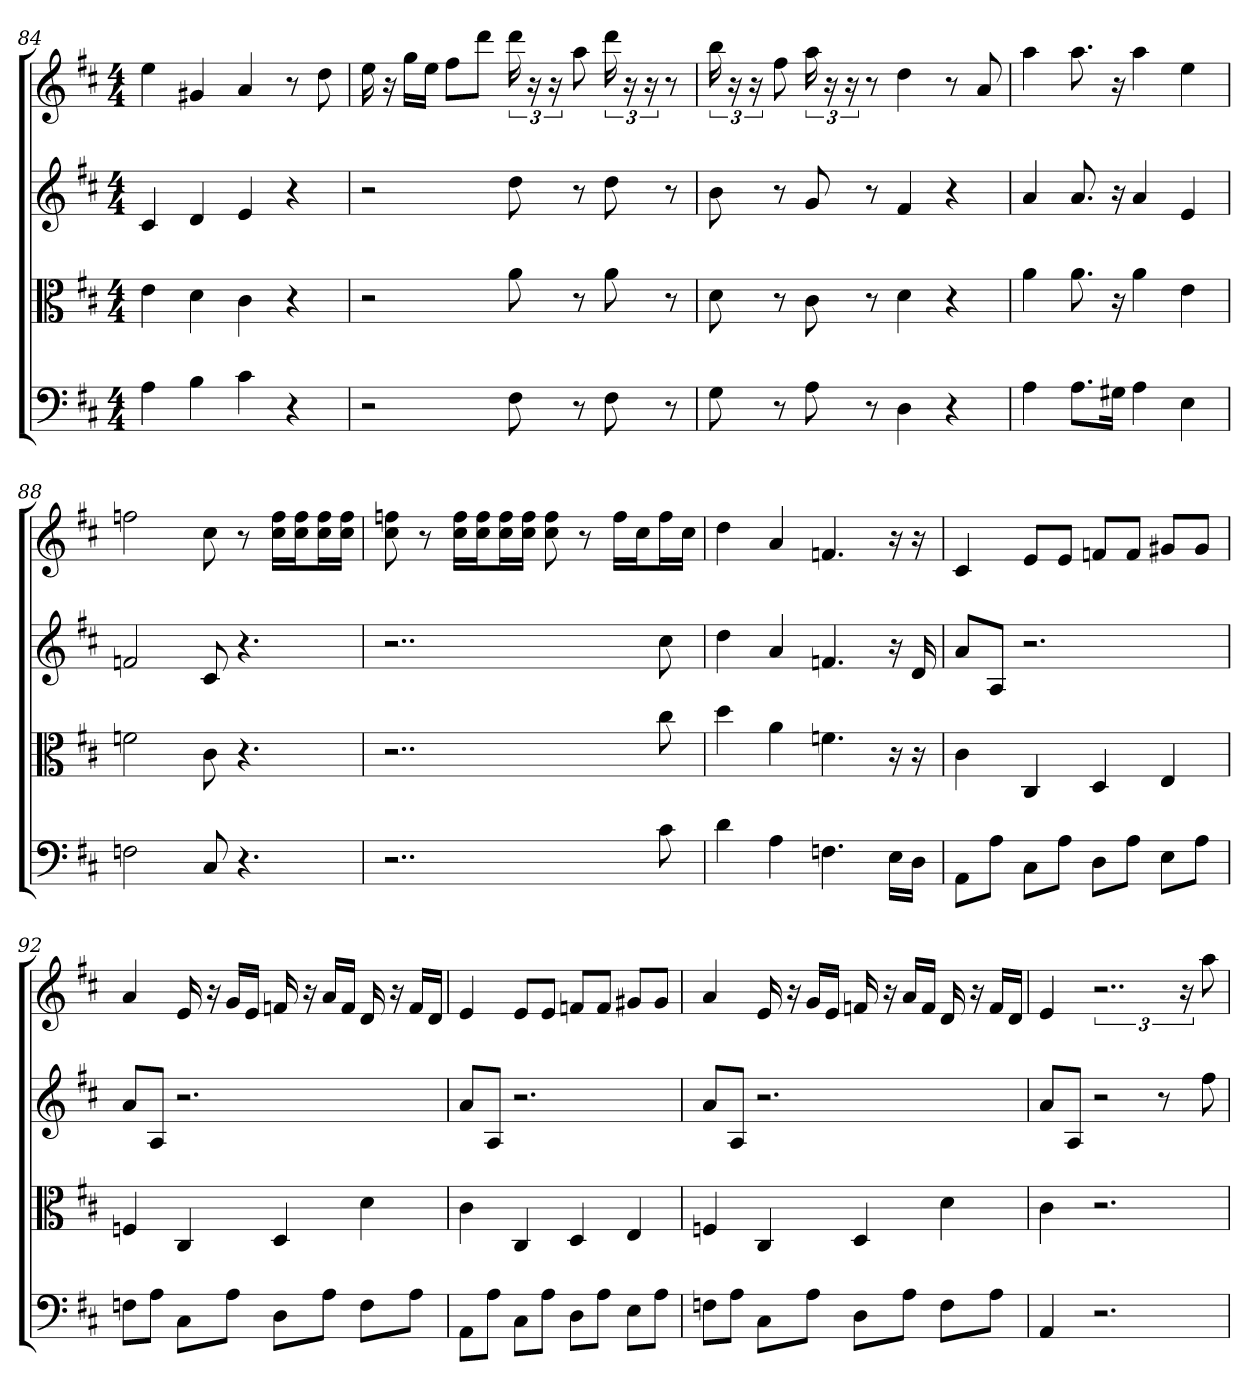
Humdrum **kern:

**kern	**kern	**kern	**kern
*part4	*part3	*part2	*part1
*staff4	*staff3	*staff2	*staff1
*clefF4	*clefC3	*clefG2	*clefG2
*k[f#c#]	*k[f#c#]	*k[f#c#]	*k[f#c#]
*D:	*D:	*D:	*D:
*M4/4	*M4/4	*M4/4	*M4/4
=84	=84	=84	=84
4A	4e	4c#	4ee
4B	4d	4d	4g#X
4c#	4c#	4e	4a
4r	4r	4r	8r
.	.	.	8dd
=85	=85	=85	=85
2r	2r	2r	16ee
.	.	.	16r
.	.	.	16gg\LL
.	.	.	16ee\JJ
.	.	.	8ff#\L
.	.	.	8ddd\J
8F#	8a	8dd	24ddd
.	.	.	24r
.	.	.	24r
8r	8r	8r	8aa
8F#	8a	8dd	24ddd
.	.	.	24r
.	.	.	24r
8r	8r	8r	8r
=86	=86	=86	=86
8G	8d	8b	24bb
.	.	.	24r
.	.	.	24r
8r	8r	8r	8ff#
8A	8c#	8g	24aa
.	.	.	24r
.	.	.	24r
8r	8r	8r	8r
4D	4d	4f#	4dd
4r	4r	4r	8r
.	.	.	8a
=87	=87	=87	=87
4A	4a	4a	4aa
8.A\L	8.a	8.a	8.aa
16G#X\Jk	16r	16r	16r
4A	4a	4a	4aa
4E	4e	4e	4ee
=88	=88	=88	=88
2Fn	2fn	2fn	2ffn
8C#	8c#	8c#	8cc#
4.r	4.r	4.r	8r
.	.	.	16cc#\ 16ff\LL
.	.	.	16cc#\ 16ff\J
.	.	.	16cc#\ 16ff\L
.	.	.	16cc#\ 16ff\JJ
=89	=89	=89	=89
2..r	2..r	2..r	8cc# 8ffn
.	.	.	8r
.	.	.	16cc#\ 16ff\LL
.	.	.	16cc#\ 16ff\J
.	.	.	16cc#\ 16ff\L
.	.	.	16cc#\ 16ff\JJ
.	.	.	8cc# 8ff
.	.	.	8r
.	.	.	16ff\LL
.	.	.	16cc#\J
8c#	8cc#	8cc#	16ff\L
.	.	.	16cc#\JJ
=90	=90	=90	=90
4d	4dd	4dd	4dd
4A	4a	4a	4a
4.Fn	4.fn	4.fn	4.fn
16E\LL	16r	16r	16r
16D\JJ	16r	16d	16r
=91	=91	=91	=91
8AA\L	4c#	8a/L	4c#
8A\J	.	8A/J	.
8C#\L	4C#	2.r	8e/L
8A\J	.	.	8e/J
8D\L	4D	.	8fn/L
8A\J	.	.	8f/J
8E\L	4E	.	8g#X/L
8A\J	.	.	8g#/J
=92	=92	=92	=92
8Fn\L	4Fn	8a/L	4a
8A\J	.	8A/J	.
8C#\L	4C#	2.r	16e
.	.	.	16r
8A\J	.	.	16g/LL
.	.	.	16e/JJ
8D\L	4D	.	16fn
.	.	.	16r
8A\J	.	.	16a/LL
.	.	.	16f/JJ
8F\L	4d	.	16d
.	.	.	16r
8A\J	.	.	16f/LL
.	.	.	16d/JJ
=93	=93	=93	=93
8AA\L	4c#	8a/L	4e
8A\J	.	8A/J	.
8C#\L	4C#	2.r	8e/L
8A\J	.	.	8e/J
8D\L	4D	.	8fn/L
8A\J	.	.	8f/J
8E\L	4E	.	8g#X/L
8A\J	.	.	8g#/J
=94	=94	=94	=94
8Fn\L	4Fn	8a/L	4a
8A\J	.	8A/J	.
8C#\L	4C#	2.r	16e
.	.	.	16r
8A\J	.	.	16g/LL
.	.	.	16e/JJ
8D\L	4D	.	16fn
.	.	.	16r
8A\J	.	.	16a/LL
.	.	.	16f/JJ
8F\L	4d	.	16d
.	.	.	16r
8A\J	.	.	16f/LL
.	.	.	16d/JJ
=95	=95	=95	=95
4AA	4c#	8a/L	4e
.	.	8A/J	.
2.r	2.r	2r	3..r
.	.	8r	.
.	.	.	24r
.	.	8ff#	8aa
=	=	=	=
*-	*-	*-	*-
